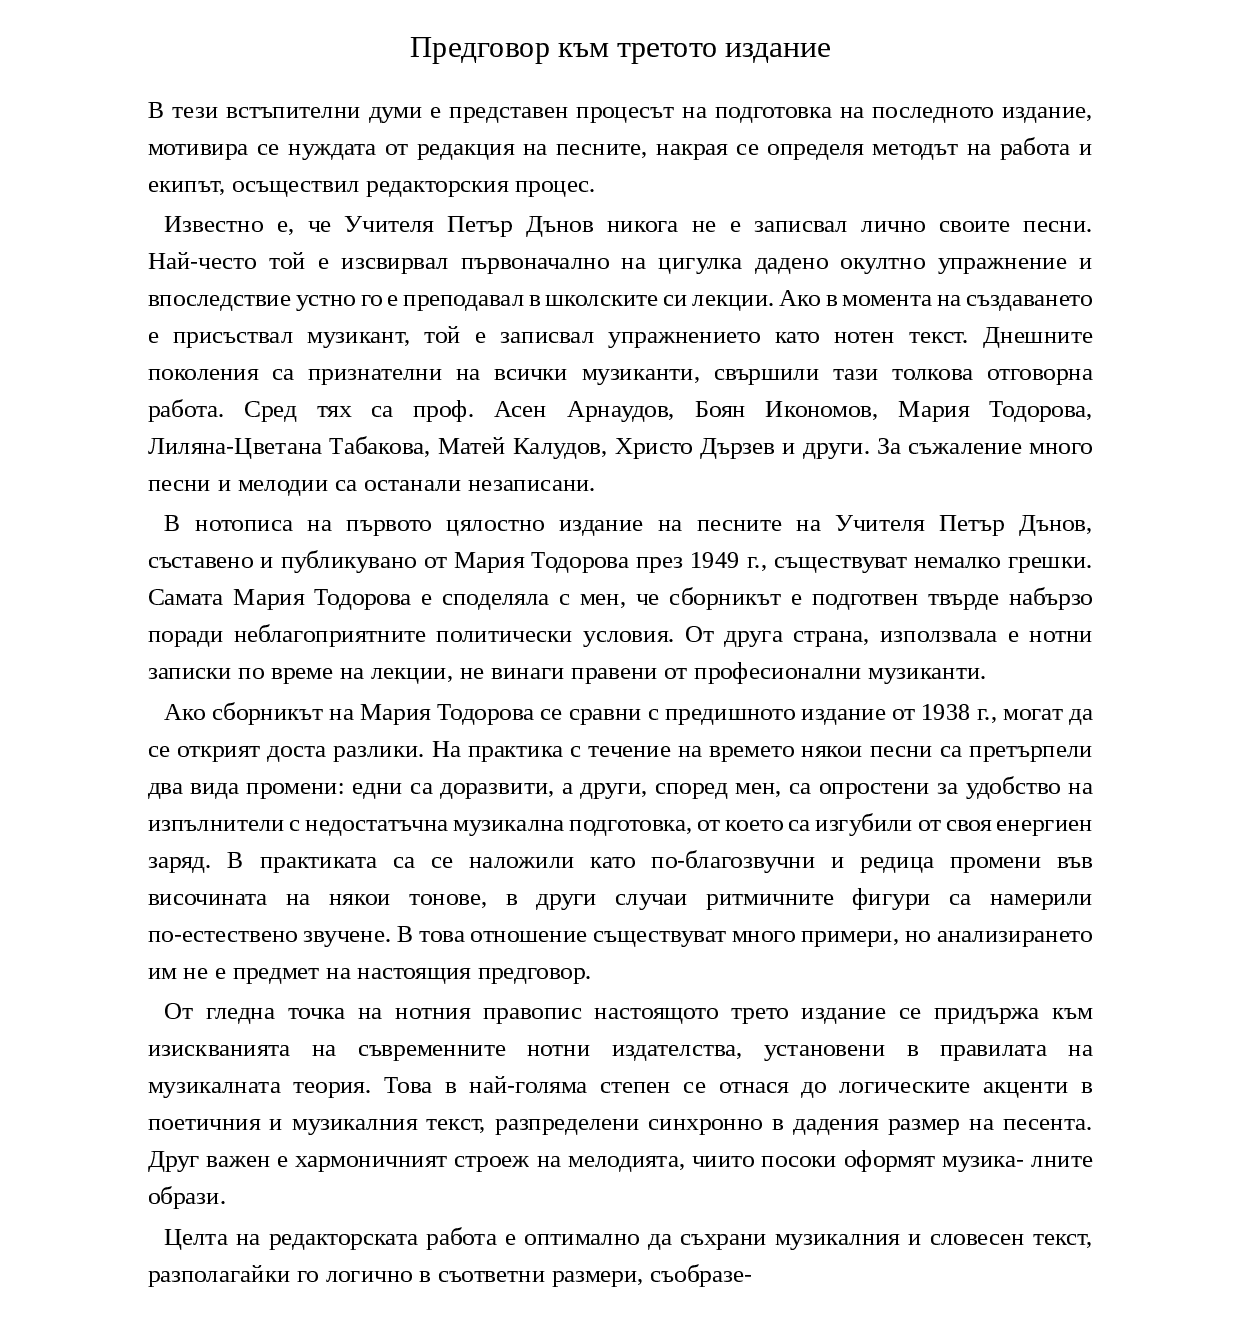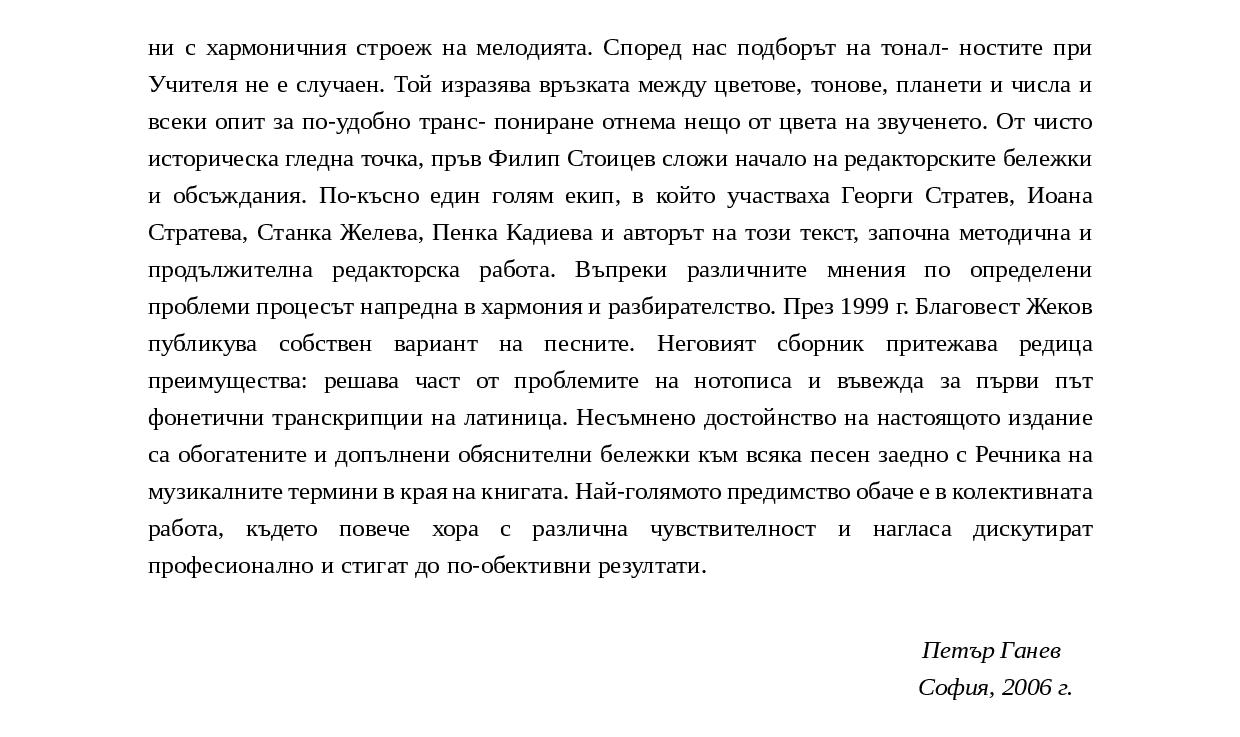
\version "2.24.4"

% include paper part and global functions
\include "include/globals.ily"

\bookpart {
  \paper {
    print-all-headers = ##t
    print-page-number = ##f
    print-first-page-number = ##f


    % put page numbers on the top and change the font style.
    oddHeaderMarkup = \markup
    \fill-line {
      ""
      \unless \on-first-page-of-part \fromproperty #'header:instrument
      \if \should-print-page-number \abs-fontsize #9 { \number \fromproperty #'page:page-number-string }
    }
    %% evenHeaderMarkup would inherit the value of
    %% oddHeaderMarkup if it were not defined here
    evenHeaderMarkup = \markup
    \fill-line {
      \if \should-print-page-number \abs-fontsize #9 { \number \fromproperty #'page:page-number-string }
      \unless \on-first-page-of-part \fromproperty #'header:instrument
      ""
    }

    oddFooterMarkup = \markup ""

    evenFooterMarkup = ""
    left-margin = 2.5\cm
    right-margin = 2.5\cm
    top-margin = 1.5\cm
    bottom-margin = 2.5\cm
    ragged-bottom = ##t % do not spread the staves to fill the whole vertical space
    top-markup-spacing.basic-distance = 8\mm % margin between page number and system for the first page
    top-system-spacing.basic-distance = 10\mm % margin between page number and system for the other pages

    % change distance between staves
    system-system-spacing =
    #'((basic-distance . 16)
       (minimum-distance . 6)
       (padding . 1)
       (stretchability . 12))
  }

  \header {
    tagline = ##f
  }

  \tocItem \markup "Предговор към третото издание"
  \markup \abs-fontsize #15  { \fill-line {"Предговор към третото издание"} }

  \markup \abs-fontsize #12 {
    \vspace #1.5  \override #'(baseline-skip . 3.4)
    \justify {

      В тези встъпителни думи е представен процесът на
      подготовка на последното издание, мотивира се нуждата от
      редакция на песните, накрая се определя методът на работа и
      екипът, осъществил редакторския процес.
    }
  }
  \markup \abs-fontsize #12 {
    \vspace #0.9 \override #'(baseline-skip . 3.4)
    \justify {
      \hspace #1.5
      Известно е, че Учителя Петър Дънов никога не е записвал
      лично своите песни. Най-често той е изсвирвал първоначално на
      цигулка дадено окултно упражнение и впоследствие устно го е
      преподавал в школските си лекции. Ако в момента на създаването
      е присъствал музикант, той е записвал упражнението като нотен
      текст. Днешните поколения са признателни на всички музиканти,
      свършили тази толкова отговорна работа. Сред тях са проф. Асен
      Арнаудов, Боян Икономов, Мария
      Тодорова, Лиляна-Цветана Табакова, Матей Калудов, Христо Дързев и други. За съжаление
      много песни и мелодии са останали незаписани.
    }
  }
  \markup \abs-fontsize #12 {
    \vspace #0.9 \override #'(baseline-skip . 3.4)
    \justify {
      \hspace #1.5
      В нотописа на първото цялостно издание на песните на
      Учителя Петър Дънов, съставено и публикувано от Мария
      Тодорова през 1949 г., съществуват немалко грешки. Самата
      Мария Тодорова е споделяла с мен, че сборникът е подготвен
      твърде набързо поради неблагоприятните политически условия.
      От друга страна, използвала е нотни записки по време на лекции,
      не винаги правени от професионални музиканти.
    }
  }
  \markup \abs-fontsize #12 {
    \vspace #0.9 \override #'(baseline-skip . 3.4)
    \justify {
      \hspace #1.5
      Ако сборникът на Мария Тодорова се сравни с предишното
      издание от 1938 г., могат да се открият доста разлики. На практика
      с течение на времето някои песни са претърпели два вида промени:
      едни са доразвити, а други, според мен, са опростени за удобство
      на изпълнители с недостатъчна музикална подготовка, от което са
      изгубили от своя енергиен заряд. В практиката са се наложили като
      по-благозвучни и редица промени във височината на някои тонове,
      в други случаи ритмичните фигури са намерили по-естествено
      звучене. В това отношение съществуват много примери, но
      анализирането им не е предмет на настоящия предговор.
    }
  }

  \markup \abs-fontsize #12 {
    \vspace #0.9 \override #'(baseline-skip . 3.4)
    \justify {
      \hspace #1.5

      От гледна точка на нотния правопис настоящото трето
      издание се придържа към изискванията на съвременните нотни
      издателства, установени в правилата на музикалната теория. Това
      в най-голяма степен се отнася до логическите акценти в поетичния
      и музикалния текст, разпределени синхронно в дадения размер на
      песента. Друг важен е хармоничният строеж на мелодията,
      чиито посоки оформят музика- лните образи.
    }
  }

  \markup \abs-fontsize #12 {
    \vspace #0.9 \override #'(baseline-skip . 3.4)
    \justify {
      \hspace #1.5
      Целта на редакторската работа е оптимално да съхрани
      музикалния и словесен текст, разполагайки го логично в съответни размери, съобразе-
    }
  }


  \markup \abs-fontsize #12 {
    \vspace #0.9 \override #'(baseline-skip . 3.4)
    \justify {

      ни с хармоничния строеж на мелодията. Според
      нас подборът на тонал- ностите при Учителя не е случаен. Той изразява връзката между цветове, тонове, планети и числа и всеки опит
      за по-удобно транс- пониране отнема нещо от цвета на звученето.
      От чисто историческа гледна точка, пръв Филип Стоицев
      сложи начало на редакторските бележки и обсъждания. По-късно
      един голям екип, в който участваха Георги Стратев, Иоана
      Стратева, Станка Желева, Пенка Кадиева и авторът на този
      текст, започна методична и продължителна редакторска работа.
      Въпреки различните мнения по определени проблеми процесът
      напредна в хармония и разбирателство. През 1999 г. Благовест
      Жеков публикува собствен вариант на песните. Неговият сборник
      притежава редица преимущества: решава част от проблемите
      на нотописа и въвежда за първи път фонетични транскрипции
      на латиница. Несъмнено достойнство на настоящото издание са
      обогатените и допълнени обяснителни бележки към всяка песен
      заедно с Речника на музикалните термини в края на книгата.
      Най-голямото предимство обаче е в колективната работа, където
      повече хора с различна чувствителност и нагласа дискутират
      професионално и стигат до по-обективни резултати.
    }
  }

  \markup \abs-fontsize #12 \raise #0 \override #'(baseline-skip . 3.4) {
    \column {
      \line {"  "}
      \line {"  "}

      \fill-line { "" ""  \italic {"Петър Ганев     "} }
      \fill-line { "" ""  \italic {"София, 2006 г.   "} }
    }
  }


} % bookpart